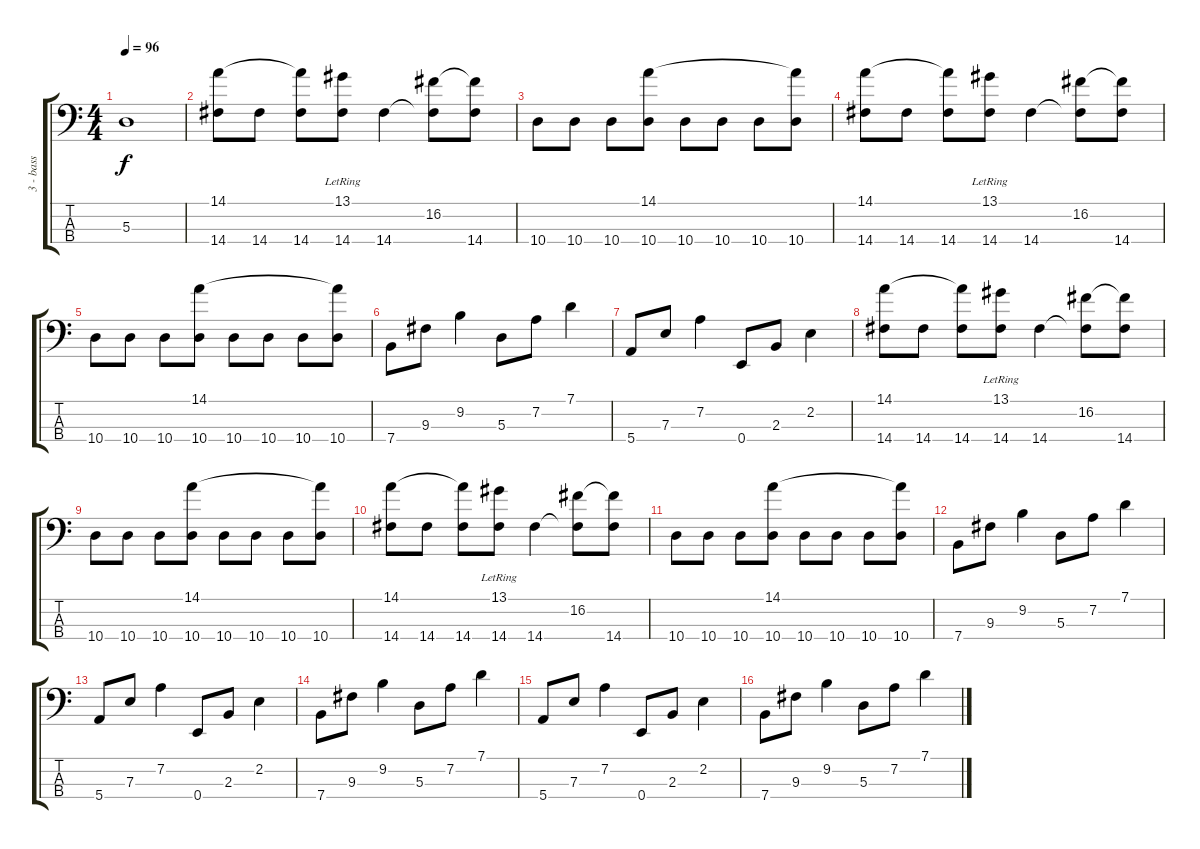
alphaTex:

\track ("3 - bass" "3 - bass") {instrument electricbasspick}
\staff {score tabs}
\tuning (G2 D2 A1 E1) {hide}
\ts (4 4)
\tempo 96
\clef f4
\ks c
5.3{t}.1{dy f} |
(14.1 14.4).8 14.4.8 (14.1{t} 14.4).8 (13.1{lr} 14.4).8 14.4.4 (16.2 14.4{t}).8 (16.2{t} 14.4).8 |
10.4.8 10.4.8 10.4.8 (14.1 10.4).8 10.4.8 10.4.8 10.4.8 (14.1{t} 10.4).8 |
(14.1 14.4).8 14.4.8 (14.1{t} 14.4).8 (13.1{lr} 14.4).8 14.4.4 (16.2 14.4{t}).8 (16.2{t} 14.4).8 |
10.4.8 10.4.8 10.4.8 (14.1 10.4).8 10.4.8 10.4.8 10.4.8 (14.1{t} 10.4).8 |
7.4.8 9.3.8 9.2.4 5.3.8 7.2.8 7.1.4 |
5.4.8 7.3.8 7.2.4 0.4.8 2.3.8 2.2.4 |
(14.1 14.4).8 14.4.8 (14.1{t} 14.4).8 (13.1{lr} 14.4).8 14.4.4 (16.2 14.4{t}).8 (16.2{t} 14.4).8 |
10.4.8 10.4.8 10.4.8 (14.1 10.4).8 10.4.8 10.4.8 10.4.8 (14.1{t} 10.4).8 |
(14.1 14.4).8 14.4.8 (14.1{t} 14.4).8 (13.1{lr} 14.4).8 14.4.4 (16.2 14.4{t}).8 (16.2{t} 14.4).8 |
10.4.8 10.4.8 10.4.8 (14.1 10.4).8 10.4.8 10.4.8 10.4.8 (14.1{t} 10.4).8 |
7.4.8 9.3.8 9.2.4 5.3.8 7.2.8 7.1.4 |
5.4.8 7.3.8 7.2.4 0.4.8 2.3.8 2.2.4 |
7.4.8 9.3.8 9.2.4 5.3.8 7.2.8 7.1.4 |
5.4.8 7.3.8 7.2.4 0.4.8 2.3.8 2.2.4 |
7.4.8 9.3.8 9.2.4 5.3.8 7.2.8 7.1.4
